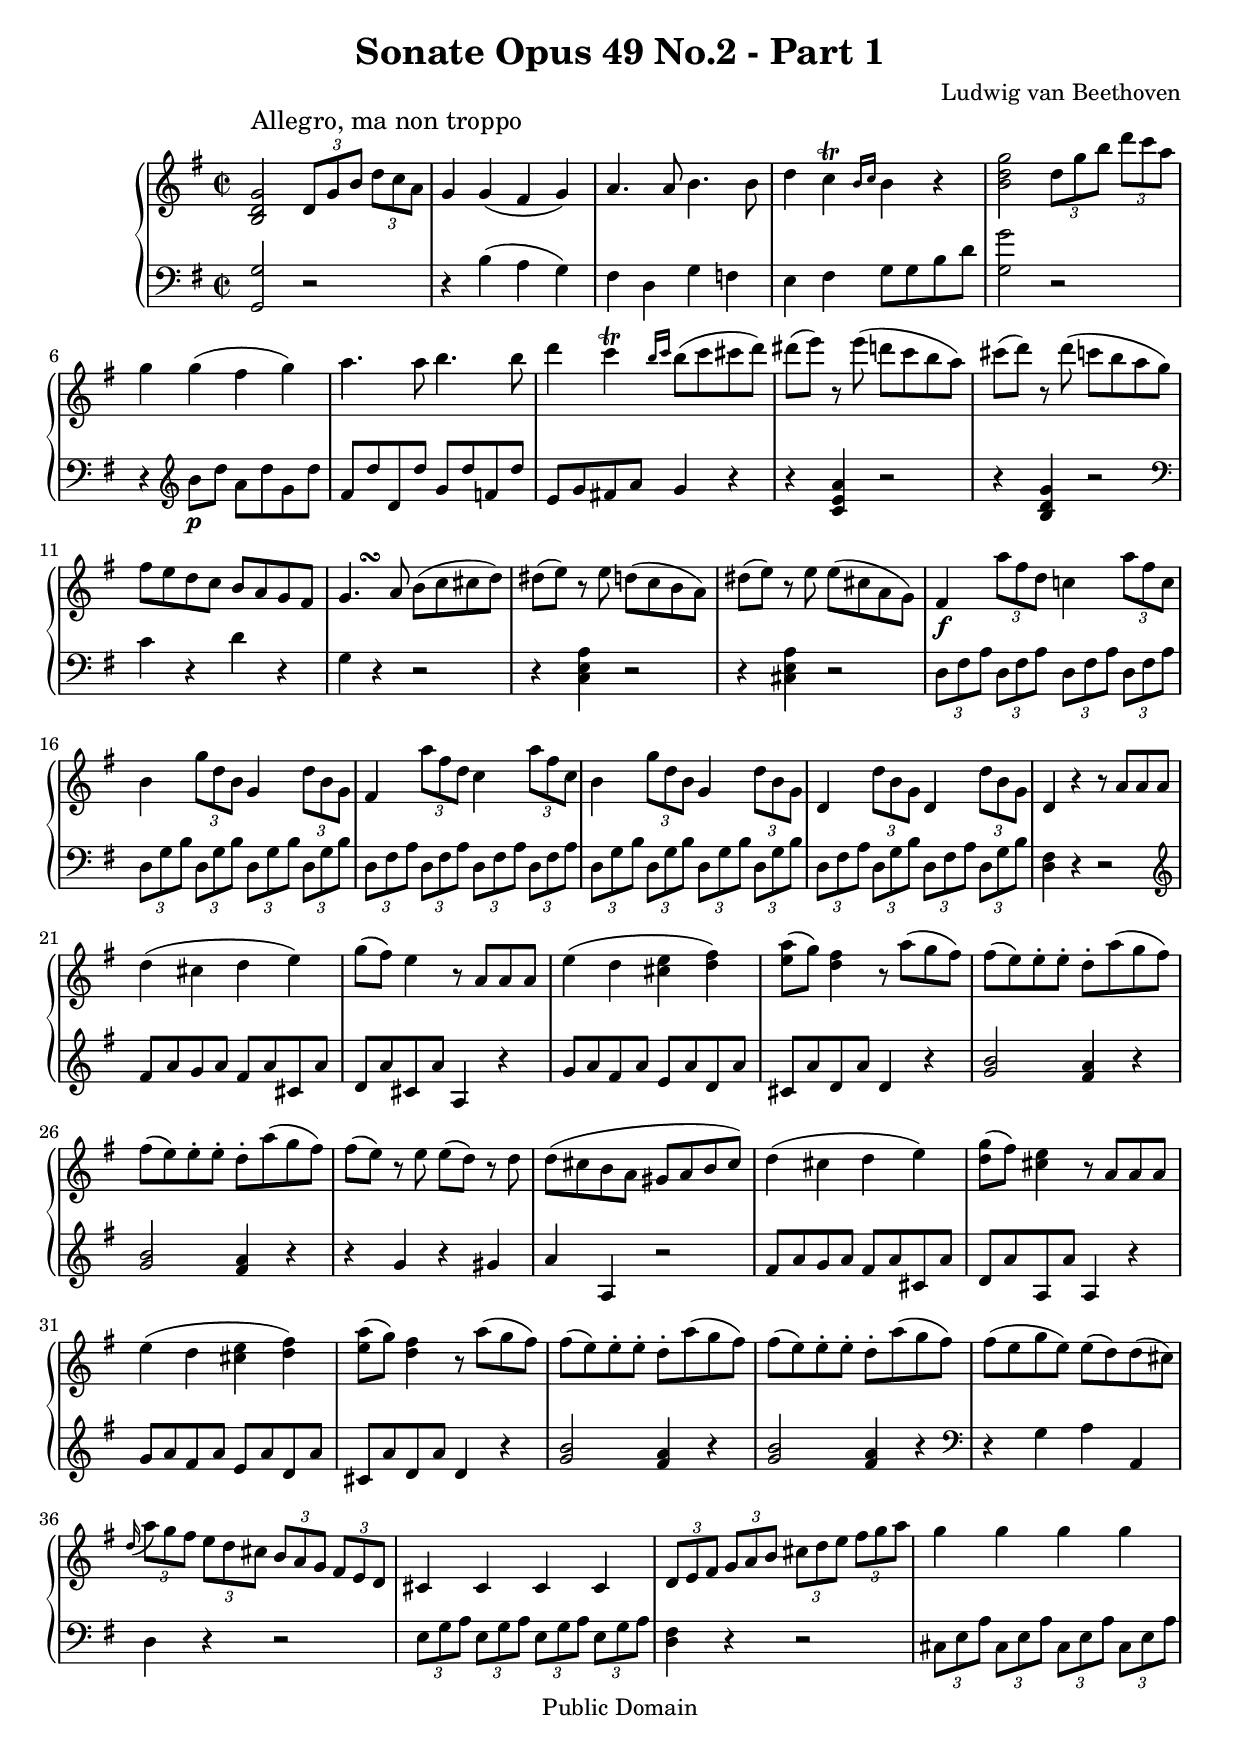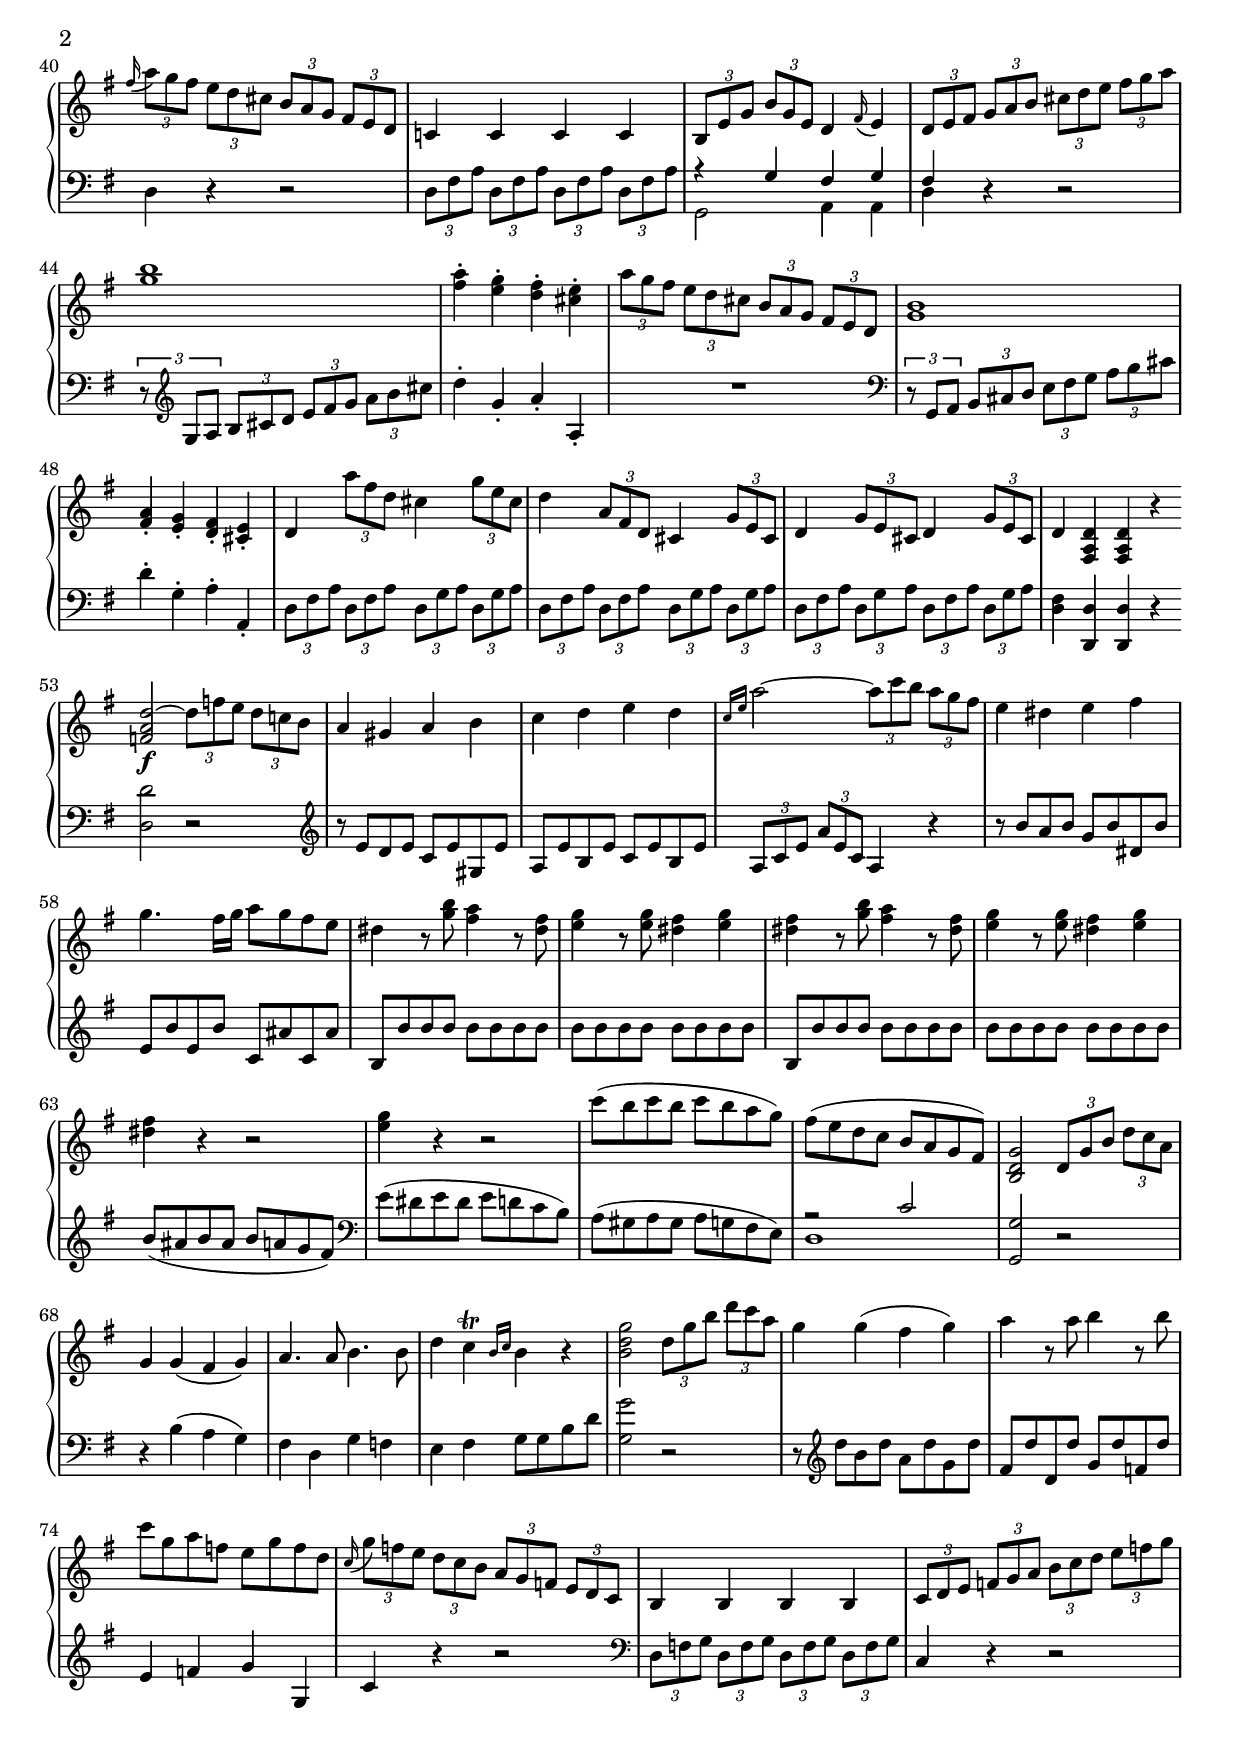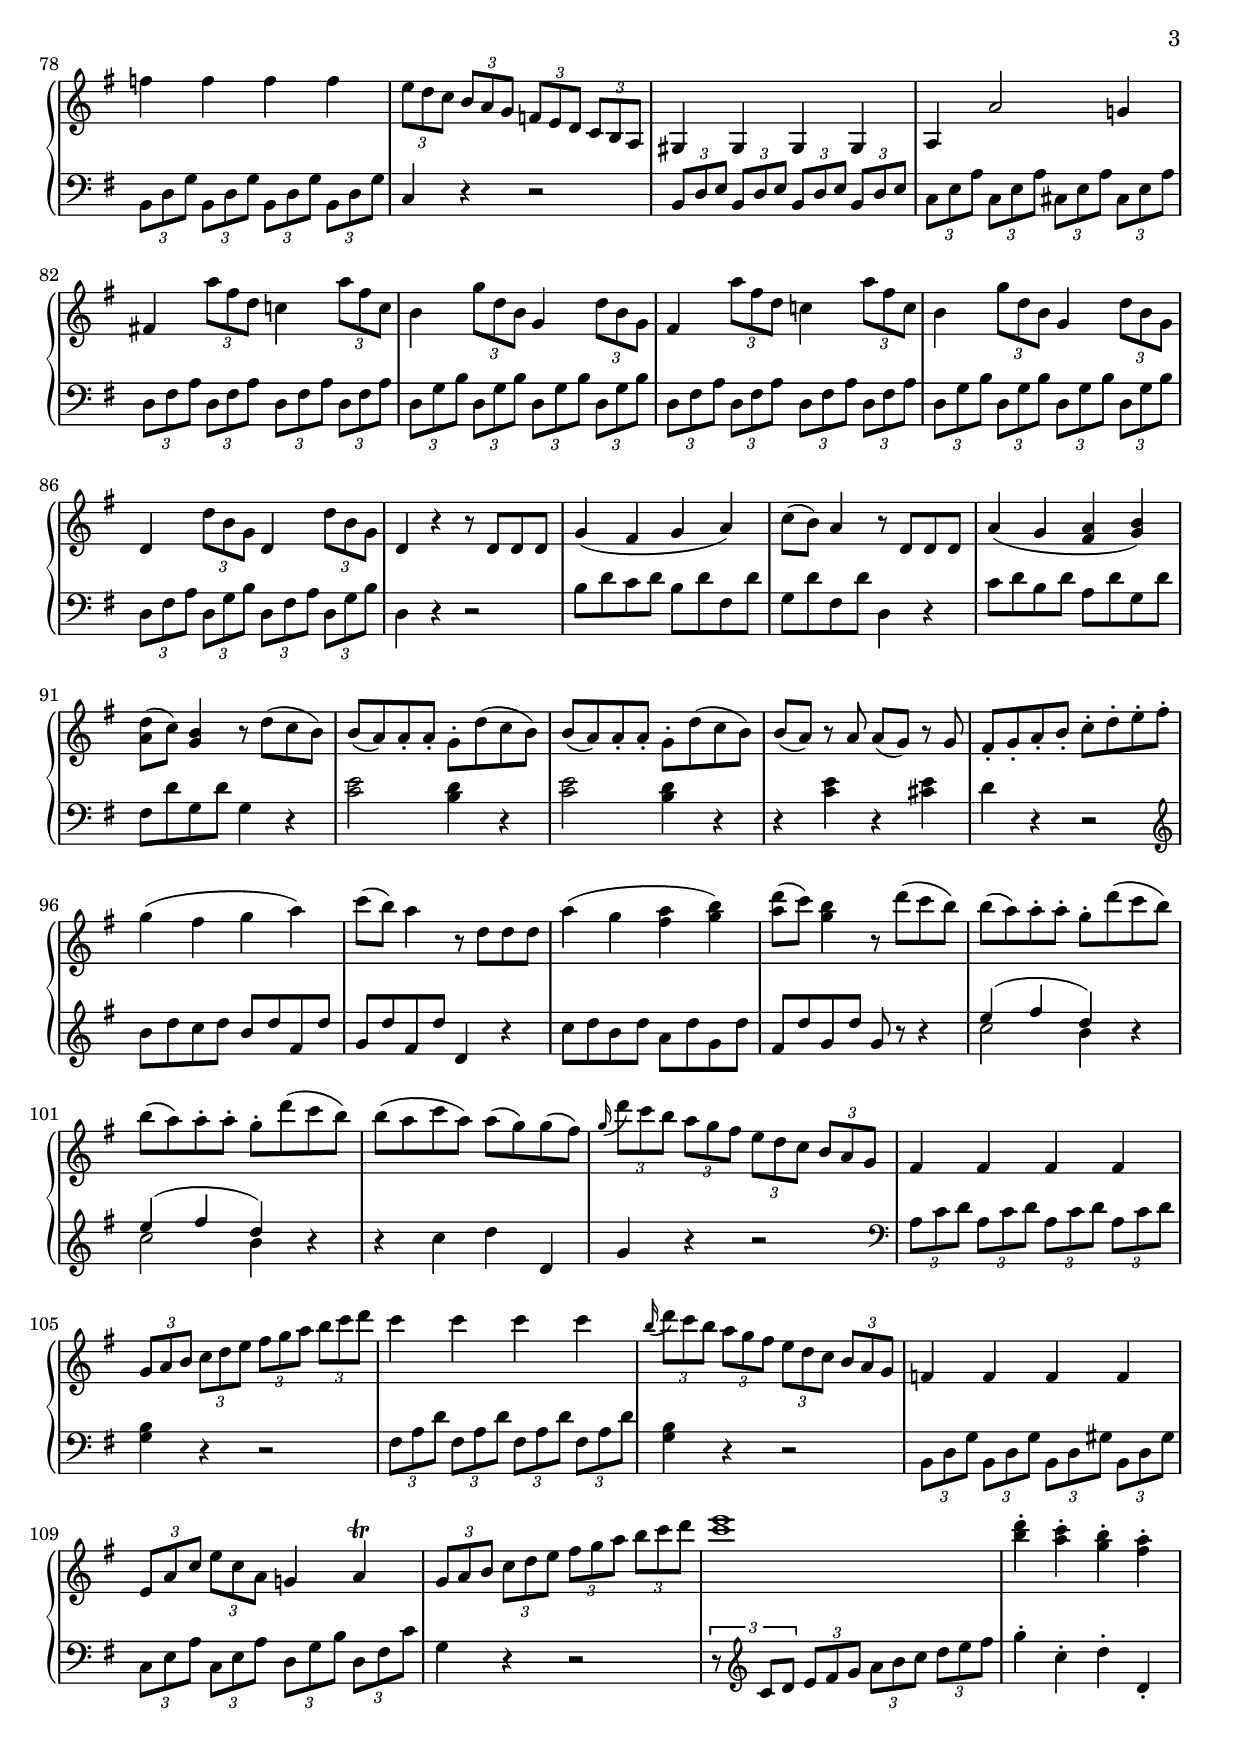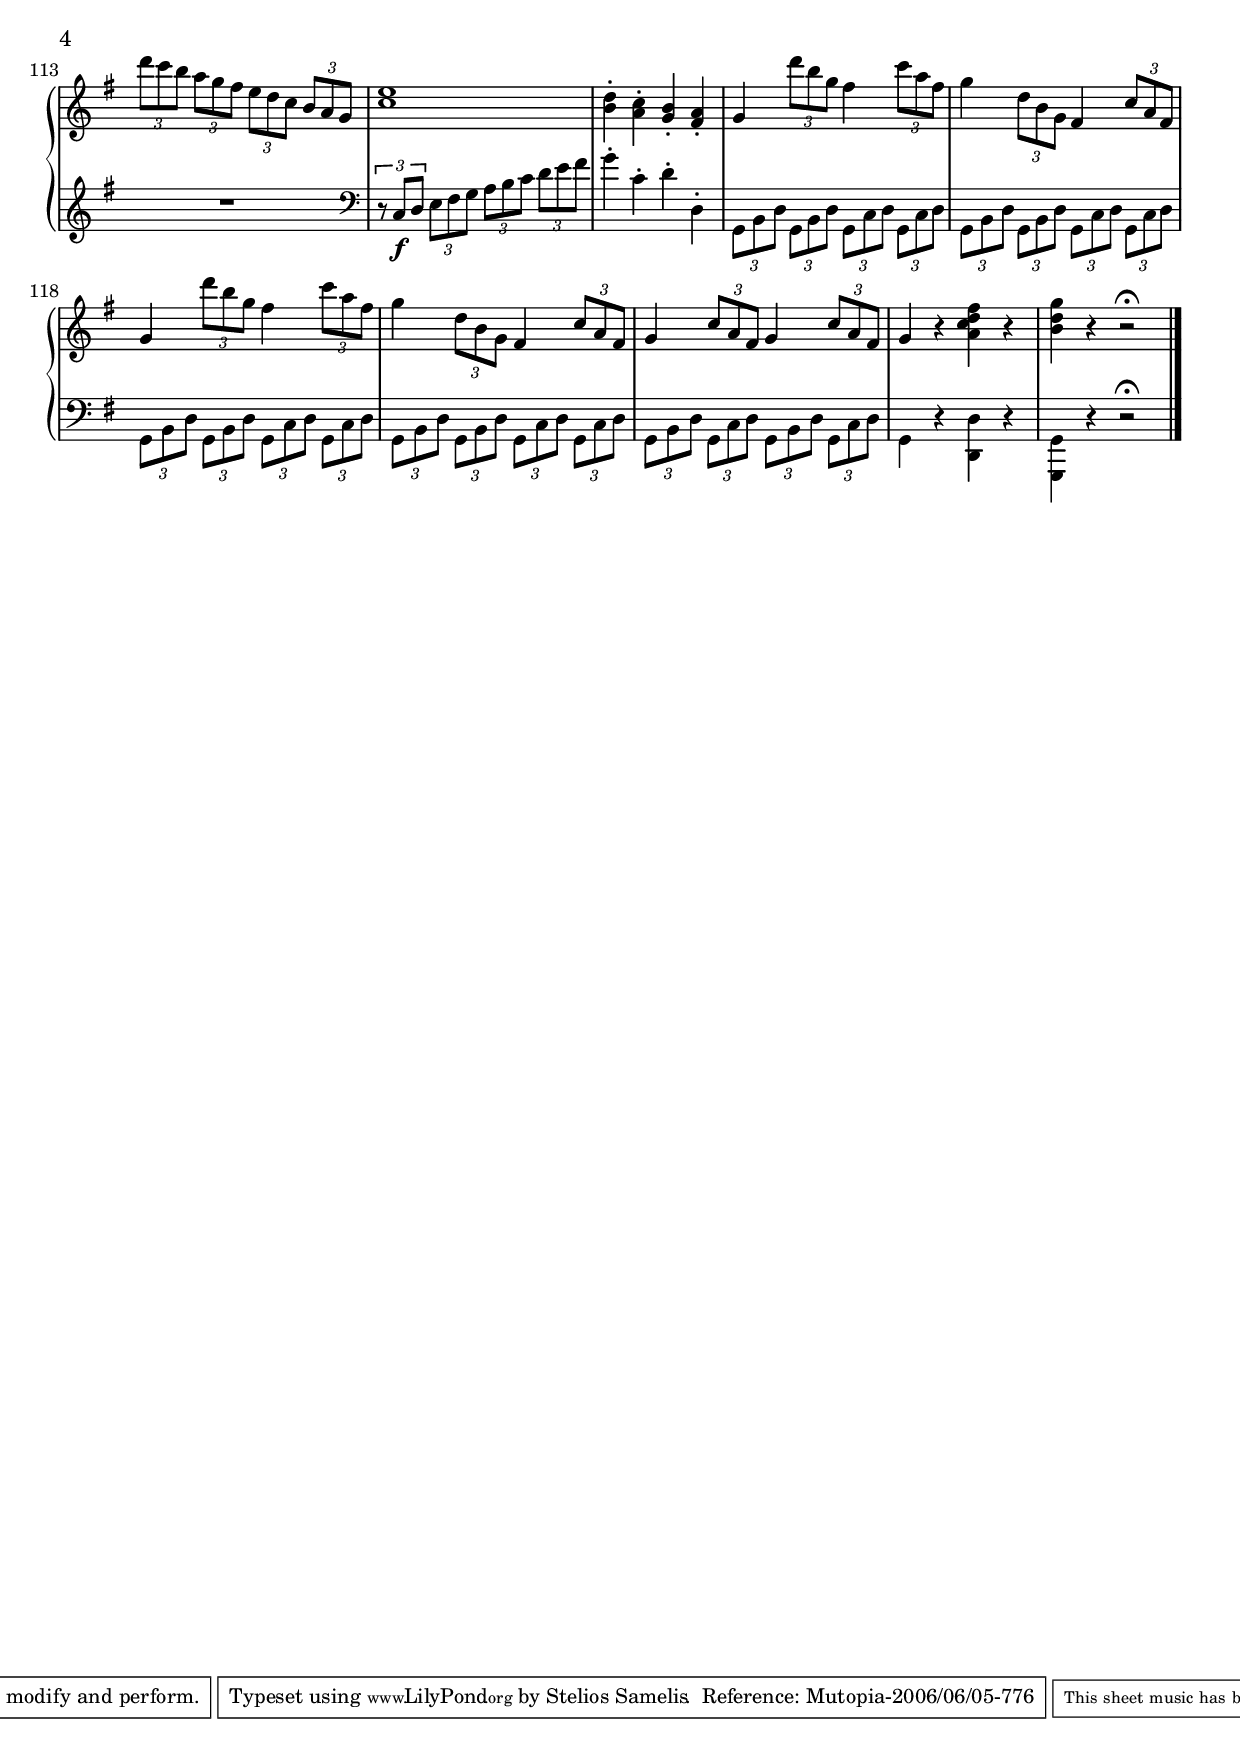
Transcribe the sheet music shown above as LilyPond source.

\version "2.8.0"

\header {
  title = "Sonate Opus 49 No.2 - Part 1"
  composer = "Ludwig van Beethoven"
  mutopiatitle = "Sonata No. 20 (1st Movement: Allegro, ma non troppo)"
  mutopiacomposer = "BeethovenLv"
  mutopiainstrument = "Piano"
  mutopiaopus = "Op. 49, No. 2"
  date = "19th Century"
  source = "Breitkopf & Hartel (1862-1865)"
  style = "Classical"
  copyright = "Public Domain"
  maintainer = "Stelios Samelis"
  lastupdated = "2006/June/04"
  version = "2.6.0"
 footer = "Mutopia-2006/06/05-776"
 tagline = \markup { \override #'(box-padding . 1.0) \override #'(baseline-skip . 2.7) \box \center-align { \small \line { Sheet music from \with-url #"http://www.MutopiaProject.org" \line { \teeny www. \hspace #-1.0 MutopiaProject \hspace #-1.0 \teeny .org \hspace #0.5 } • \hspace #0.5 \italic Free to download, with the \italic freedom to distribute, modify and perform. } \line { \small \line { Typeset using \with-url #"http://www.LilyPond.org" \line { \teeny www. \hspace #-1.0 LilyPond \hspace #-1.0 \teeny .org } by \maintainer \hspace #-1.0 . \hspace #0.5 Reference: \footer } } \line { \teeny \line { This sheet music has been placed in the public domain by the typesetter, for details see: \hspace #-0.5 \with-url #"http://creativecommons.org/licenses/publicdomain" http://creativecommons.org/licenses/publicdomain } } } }
}

\score {

 \context GrandStaff
 <<
 \context Staff = "up" {
 \clef treble
 \key g \major
 \time 2/2
 \once \override TextScript #'padding = #2.0
 <b d' g'>2^\markup { \large "Allegro, ma non troppo" }
 \set tupletSpannerDuration = #(ly:make-moment 1 4) \times 2/3 { d'8[ g' b'] d''[ c'' a'] }
 g'4 g'( fis' g') a'4. a'8 b'4. b'8 d''4 c''\trill \grace { b'16[ c''] } b'4 r4
 <b' d'' g''>2
 \set tupletSpannerDuration = #(ly:make-moment 1 4) \times 2/3 { d''8[ g'' b''] d'''[ c''' a''] }
 g''4 g''( fis'' g'') a''4. a''8 b''4. b''8 d'''4 c'''\trill \grace { b''16[ c'''] } b''8( c''' cis''' d''')
 dis'''8( e''') r8 e'''( d''' c''' b'' a'') cis'''8( d''') r8 d'''8( c'''! b'' a'' g'')
 fis''8 e'' d'' c'' b' a' g' fis'
 g'4.^\markup { \hspace #3.0 \bold \musicglyph #"scripts.turn" } a'8 b'( c'' cis'' d'')
 dis''8( e'') r8 e'' d''( c'' b' a') dis''8( e'') r8 e'' e''( cis'' a' g') fis'4\f
 \set tupletSpannerDuration = #(ly:make-moment 1 4) \times 2/3 { a''8 fis'' d'' } c''!4 \times 2/3 { a''8 fis'' c'' }
 b'4 \times 2/3 { g''8 d'' b' } g'4 \times 2/3 { d''8 b' g' }
 fis'4 \times 2/3 { a''8 fis'' d'' } c''4 \times 2/3 { a''8 fis'' c'' }
 b'4 \times 2/3 { g''8 d'' b' } g'4 \times 2/3 { d''8 b' g' }
 d'4 \times 2/3 { d''8 b' g' } d'4 \times 2/3 { d''8 b' g' }
 d'4 r4 r8 a'8 a' a' d''4( cis'' d'' e'') g''8( fis'') e''4 r8 a'8 a' a'
 e''4( d'' <cis'' e''> <d'' fis''>) <e'' a''>8( g'') <d'' fis''>4 r8 a''8( g'' fis'')
 fis''8( e'') e''\staccato e''\staccato d''\staccato a''( g'' fis'')
 fis''8( e'') e''\staccato e''\staccato d''\staccato a''( g'' fis'')
 fis''8( e'') r e'' e''( d'') r d'' d''8( cis'' b' a' gis' a' b' cis'')
 d''4( cis'' d'' e'') <d'' g''>8( fis'') <cis'' e''>4 r8 a' a' a'
 e''4( d'' <cis'' e''> <d'' fis''>) <e'' a''>8( g'') <d'' fis''>4 r8 a''8( g'' fis'')
 fis''8( e'') e''\staccato e''\staccato d''\staccato a''( g'' fis'')
 fis''8( e'') e''\staccato e''\staccato d''\staccato a''( g'' fis'')
 fis''8( e'' g'' e'') e''( d'') d''( cis'')
 \appoggiatura d''16 \times 2/3 { a''8[ g'' fis''] e''[ d'' cis''] b'[ a' g'] fis'[ e' d'] }
 cis'4 cis' cis' cis' \times 2/3 { d'8[ e' fis'] g'[ a' b'] cis''[ d'' e''] fis''[ g'' a''] }
 g''4 g'' g'' g'' \appoggiatura fis''16 \times 2/3 { a''8[ g'' fis''] e''[ d'' cis''] b'[ a' g'] fis'[ e' d'] }
 c'!4 c' c' c' \times 2/3 { b8[ e' g'] b'[ g' e'] } d'4 \appoggiatura fis'16 e'4
 \times 2/3 { d'8[ e' fis'] g'[ a' b'] cis''[ d'' e''] fis''[ g'' a''] }
 <g'' b''>1 <fis'' a''>4\staccato <e'' g''>\staccato <d'' fis''>\staccato <cis'' e''>\staccato
 \times 2/3 { a''8[ g'' fis''] e''[ d'' cis''] b'[ a' g'] fis'[ e' d'] }
 <g' b'>1 <fis' a'>4\staccato <e' g'>\staccato <d' fis'>\staccato <cis' e'>\staccato
 d'4 \times 2/3 { a''8 fis'' d'' } cis''4 \times 2/3 { g''8 e'' cis'' }
 d''4 \times 2/3 { a'8 fis' d' } cis'4 \times 2/3 { g'8 e' cis' }
 d'4 \times 2/3 { g'8 e' cis' } d'4 \times 2/3 { g'8 e' cis' } d'4 <fis a d'> <fis a d'> r4 \bar ":|"
 \break
 <f' a' d''>2\f ~ \times 2/3 { d''8[ f'' e''] d''[ c''! b'] } a'4 gis' a' b' c'' d'' e'' d''
 \grace { c''16[ e''] } a''2 ~ \times 2/3 { a''8[ c''' b''] a''[ g'' fis''] }
 e''4 dis'' e'' fis'' g''4. fis''16 g'' a''8 g'' fis'' e''
 dis''4 r8 <b'' g''>8 <fis'' a''>4 r8 <dis'' fis''>8 <e'' g''>4 r8 <e'' g''>8 <dis'' fis''>4 <e'' g''>4
 <dis'' fis''>4 r8 <g'' b''>8 <fis'' a''>4 r8 <dis'' fis''>8 <e'' g''>4 r8 <e'' g''>8 <dis'' fis''>4 <e'' g''>4
 <dis'' fis''>4 r4 r2 <e'' g''>4 r4 r2
 c'''8( b'' c''' b'' c''' b'' a'' g'') fis''8( e'' d'' c'' b' a' g' fis')
 <b d' g'>2 \set tupletSpannerDuration = #(ly:make-moment 1 4) \times 2/3 { d'8[ g' b'] d''[ c'' a'] }
 g'4 g'( fis' g') a'4. a'8 b'4. b'8 d''4 c''\trill \grace { b'16[ c''] } b'4 r4
 <b' d'' g''>2 \times 2/3 { d''8[ g'' b''] d'''[ c''' a''] } g''4 g''( fis'' g'') a'' r8 a''8 b''4 r8 b''8
 c'''8 g'' a'' f'' e'' g'' f'' d''
 \appoggiatura c''16 \times 2/3 { g''8[ f'' e''] d''[ c'' b'] a'[ g' f'] e'[ d' c'] } b4 b b b
 \times 2/3 { c'8[ d' e'] f'[ g' a'] b'[ c'' d''] e''[ f'' g''] } f''4 f'' f'' f''
 \times 2/3 { e''8[ d'' c''] b'[ a' g'] f'[ e' d'] c'[ b a] } gis4 gis gis gis a a'2 g'!4
 fis'!4 \times 2/3 { a''8 fis'' d'' } c''!4 \times 2/3 { a''8 fis'' c'' }
 b'4 \times 2/3 { g''8 d'' b' } g'4 \times 2/3 { d''8 b' g' }
 fis'4 \times 2/3 { a''8 fis'' d'' } c''!4 \times 2/3 { a''8 fis'' c'' }
 b'4 \times 2/3 { g''8 d'' b' } g'4 \times 2/3 { d''8 b' g' }
 d'4 \times 2/3 { d''8 b' g' } d'4 \times 2/3 { d''8 b' g' }
 d'4 r4 r8 d'8 d' d' g'4( fis' g' a') c''8( b') a'4 r8 d' d' d'
 a'4( g' <fis' a'> <g' b'>) <a' d''>8( c'') <g' b'>4 r8 d''( c'' b')
 b'8( a') a'\staccato a'\staccato g'\staccato d''( c'' b')
 b'8( a') a'\staccato a'\staccato g'\staccato d''( c'' b')
 b'8( a') r a' a'( g') r g'
 fis'8\staccato g'\staccato a'\staccato
 b'\staccato c''\staccato d''\staccato e''\staccato fis''\staccato
 g''4( fis'' g'' a'') c'''8( b'') a''4 r8 d'' d'' d''
 a''4( g'' <fis'' a''> <g'' b''>) <a'' d'''>8( c''') <g'' b''>4 r8 d'''( c''' b'')
 b''8( a'') a''\staccato a''\staccato g''\staccato d'''( c''' b'')
 b''8( a'') a''\staccato a''\staccato g''\staccato d'''( c''' b'')
 b''8( a'' c''' a'') a''( g'') g''( fis'')
 \appoggiatura g''16 \times 2/3 { d'''8[ c''' b''] a''[ g'' fis''] e''[ d'' c''] b'[ a' g'] } fis'4 fis' fis' fis'
 \times 2/3 { g'8[ a' b'] c''[ d'' e''] fis''[ g'' a''] b''[ c''' d'''] } c'''4 c''' c''' c'''
 \appoggiatura b''16 \times 2/3 { d'''8[ c''' b''] a''[ g'' fis''] e''[ d'' c''] b'[ a' g'] } f'4 f' f' f'
 \times 2/3 { e'8[ a' c''] e''[ c'' a'] } g'!4 a'4\trill
 \times 2/3 { g'8[ a' b'] c''[ d'' e''] fis''[ g'' a''] b''[ c''' d'''] } <c''' e'''>1
 <b'' d'''>4\staccato <a'' c'''>\staccato <g'' b''>\staccato <fis'' a''>\staccato
 \times 2/3 { d'''8[ c''' b''] a''[ g'' fis''] e''[ d'' c''] b'[ a' g'] } <c'' e''>1
 <b' d''>4\staccato <a' c''>\staccato <g' b'>\staccato <fis' a'>\staccato
 g'4 \times 2/3 { d'''8 b'' g'' } fis''4 \times 2/3 { c'''8 a'' fis'' }
 g''4 \times 2/3 { d''8 b' g' } fis'4 \times 2/3 { c''8 a' fis' }
 g'4 \times 2/3 { d'''8 b'' g'' } fis''4 \times 2/3 { c'''8 a'' fis'' }
 g''4 \times 2/3 { d''8 b' g' } fis'4 \times 2/3 { c''8 a' fis' }
 g'4 \times 2/3 { c''8 a' fis' } g'4 \times 2/3 { c''8 a' fis' }
 g'4 r4 <a' c'' d'' fis''> r4 <b' d'' g''>4 r4 r2\fermata \bar "|."
}

 \context Staff = "down" {
 \clef bass
 \key g \major
 \time 2/2
 <g, g>2 r2 r4 b4( a g) fis4 d g f e4 fis g8 g b d'
 <g g'>2 r2 r4 \clef treble b'8\p[ d''] a'[ d'' g' d''] fis'8 d'' d' d'' g' d'' f' d'' e'8 g' fis'! a' g'4 r4
 r4 <c' e' a'>4 r2 r4 <b d' g'>4 r2
 \clef bass c'4 r4 d'4 r4 g4 r4 r2 r4 <c e a>4 r2 r4 <cis e a>4 r2
 \set tupletSpannerDuration = #(ly:make-moment 1 4)
 \times 2/3 { d8[ fis a] d[ fis a] d[ fis a] d[ fis a] d8[ g b] d8[ g b] d8[ g b] d8[ g b]
 d8[ fis a] d[ fis a] d[ fis a] d[ fis a] d8[ g b] d8[ g b] d8[ g b] d8[ g b]
 d8[ fis a] d[ g b] d[ fis a] d[ g b] } <d fis>4 r4 r2
 \clef treble fis'8 a' g' a' fis' a' cis' a' d' a' cis' a' a4 r4
 g'8 a' fis' a' e' a' d' a' cis' a' d' a' d'4 r4
 <g' b'>2 <fis' a'>4 r <g' b'>2 <fis' a'>4 r r4 g' r gis' a'4 a r2
 fis'8 a' g' a' fis' a' cis' a' d'8 a' a a' a4 r4
 g'8 a' fis' a' e' a' d' a' cis'8 a' d' a' d'4 r4
 <g' b'>2 <fis' a'>4 r <g' b'>2 <fis' a'>4 r
 \clef bass r4 g a a, d4 r4 r2
 \times 2/3 { e8[ g a] e8[ g a] e8[ g a] e8[ g a] } <d fis>4 r4 r2
 \times 2/3 { cis8[ e a] cis[ e a] cis[ e a] cis[ e a] } d4 r4 r2
 \times 2/3 {d8 [ fis a] d[ fis a] d[ fis a] d[ fis a] }
 << { r4 g4 fis g fis } \\ { g,2 a,4 a, d } >> r4 r2
 \times 2/3 { r8 \clef treble g[ a] b[ cis' d'] e'[ fis' g'] a'[ b' cis''] }
 d''4\staccato g'\staccato a'\staccato a\staccato R1
 \clef bass \times 2/3 { r8 g,[ a,] b,[ cis d] e[ fis g] a[ b cis'] }
 d'4\staccato g\staccato a\staccato a,\staccato
 \times 2/3 { d8[ fis a] d8[ fis a] d8[ g a] d8[ g a] } \times 2/3 { d8[ fis a] d8[ fis a] d8[ g a] d8[ g a] }
 \times 2/3 { d8[ fis a] d8[ g a] d8[ fis a] d8[ g a] } <d fis>4 <d, d> <d, d> r4 \bar ":|"
 \break
 <d d'>2 r2 \clef treble
 r8 e' d' e' c' e' gis e' a e' b e' c' e' b e'
 \times 2/3 { a8[ c' e'] a'[ e' c'] } a4 r4
 r8 b' a' b' g' b' dis' b' e' b' e' b' c' ais' c' ais'
 b8 b' b' b' b' b' b' b' b' b' b' b' b' b' b' b' b b' b' b' b' b' b' b' b'8 b' b' b' b' b' b' b'
 b'8( ais' b' ais' b' a' g' fis')
 \clef bass e'8( dis' e' dis' e' d' c' b) a8( gis a gis a g fis e)
 << { r2 c'2 } \\ { d1 } >> <g, g>2 r2 r4 b4( a g) fis4 d g f e4 fis g8 g b d' <g g'>2 r2
 r8 \clef treble d'' b' d'' a' d'' g' d'' fis' d'' d' d'' g' d'' f' d'' e'4 f' g' g c'4 r4 r2
 \clef bass \times 2/3 { d8[ f g] d[ f g] d[ f g] d[ f g] } c4 r4 r2
 \times 2/3 { b,8[ d g] b,[ d g] b,[ d g] b,[ d g] }c4 r4 r2
 \times 2/3 { b,8[ d e] b,[ d e] b,[ d e] b,[ d e] c8[ e a] c[ e a] cis[ e a] cis[ e a]
 d8[ fis a] d[ fis a] d[ fis a] d[ fis a] d8[ g b] d[ g b] d[ g b] d[ g b]
 d8[ fis a] d[ fis a] d[ fis a] d[ fis a] d8[ g b] d[ g b] d[ g b] d[ g b] d8[ fis a] d[ g b] d8[ fis a] d[ g b] } d4 r4 r2
 b8 d' c' d' b d' fis d' g8 d' fis d' d4 r4
 c'8 d' b d' a d' g d' fis8 d' g d' g4 r4
 <c' e'>2 <b d'>4 r <c' e'>2 <b d'>4 r r4 <c' e'> r <cis' e'> d'4 r4 r2
 \clef treble b'8 d'' c'' d'' b' d'' fis' d'' g'8 d'' fis' d'' d'4 r4
 c''8 d'' b' d'' a' d'' g' d'' fis'8 d'' g' d'' g' r r4
 << { e''4( fis'' d'') } \\ {  c''2 b'4 } >> r4 << { e''4( fis'' d'') } \\ {  c''2 b'4 } >> r4 r4 c'' d'' d' g'4 r4 r2
 \clef bass \times 2/3 { a8[ c' d'] a[ c' d'] a[ c' d'] a[ c' d'] } <g b>4 r4 r2
 \times 2/3 { fis8[ a d'] fis[ a d'] fis[ a d'] fis[ a d'] } <g b>4 r4 r2
 \times 2/3 { b,8[ d g] b,[ d g] b,[ d gis] b,[ d gis] c8[ e a] c[ e a] d[ g b] d[ fis c'] } g4 r r2
 \times 2/3 { r8 \clef treble c'[ d'] e'[ fis' g'] a'[ b' c''] d''[ e'' fis''] }
 g''4\staccato c''\staccato d''\staccato d'\staccato R1
 \clef bass \times 2/3 { r8 \stemUp c\f[ d] \stemDown e[ fis g] a[  b c'] d'[ e' fis'] }
 g'4\staccato c'\staccato d'\staccato d\staccato
 \times 2/3 { g,8[ b, d] g,[ b, d] g,[ c d] g,[ c d] g,8[ b, d] g,[ b, d] g,[ c d] g,[ c d]
 g,8[ b, d] g,[ b, d] g,[ c d] g,[ c d] g,8[ b, d] g,[ b, d] g,[ c d] g,[ c d]
 g,8[ b, d] g,[ c d] g,[ b, d] g,[ c d] }
 g,4 r4 <d, d> r4 <g,, g,>4 r r2\fermata \bar "|."
 }
>>

 \layout {
 \context {
   \Staff
   \override VerticalAxisGroup #'minimum-Y-extent = #'(-5.0 . 5.0)
   fontSize = #-1 }
 }

 \midi { \tempo 4 = 142 }
}
